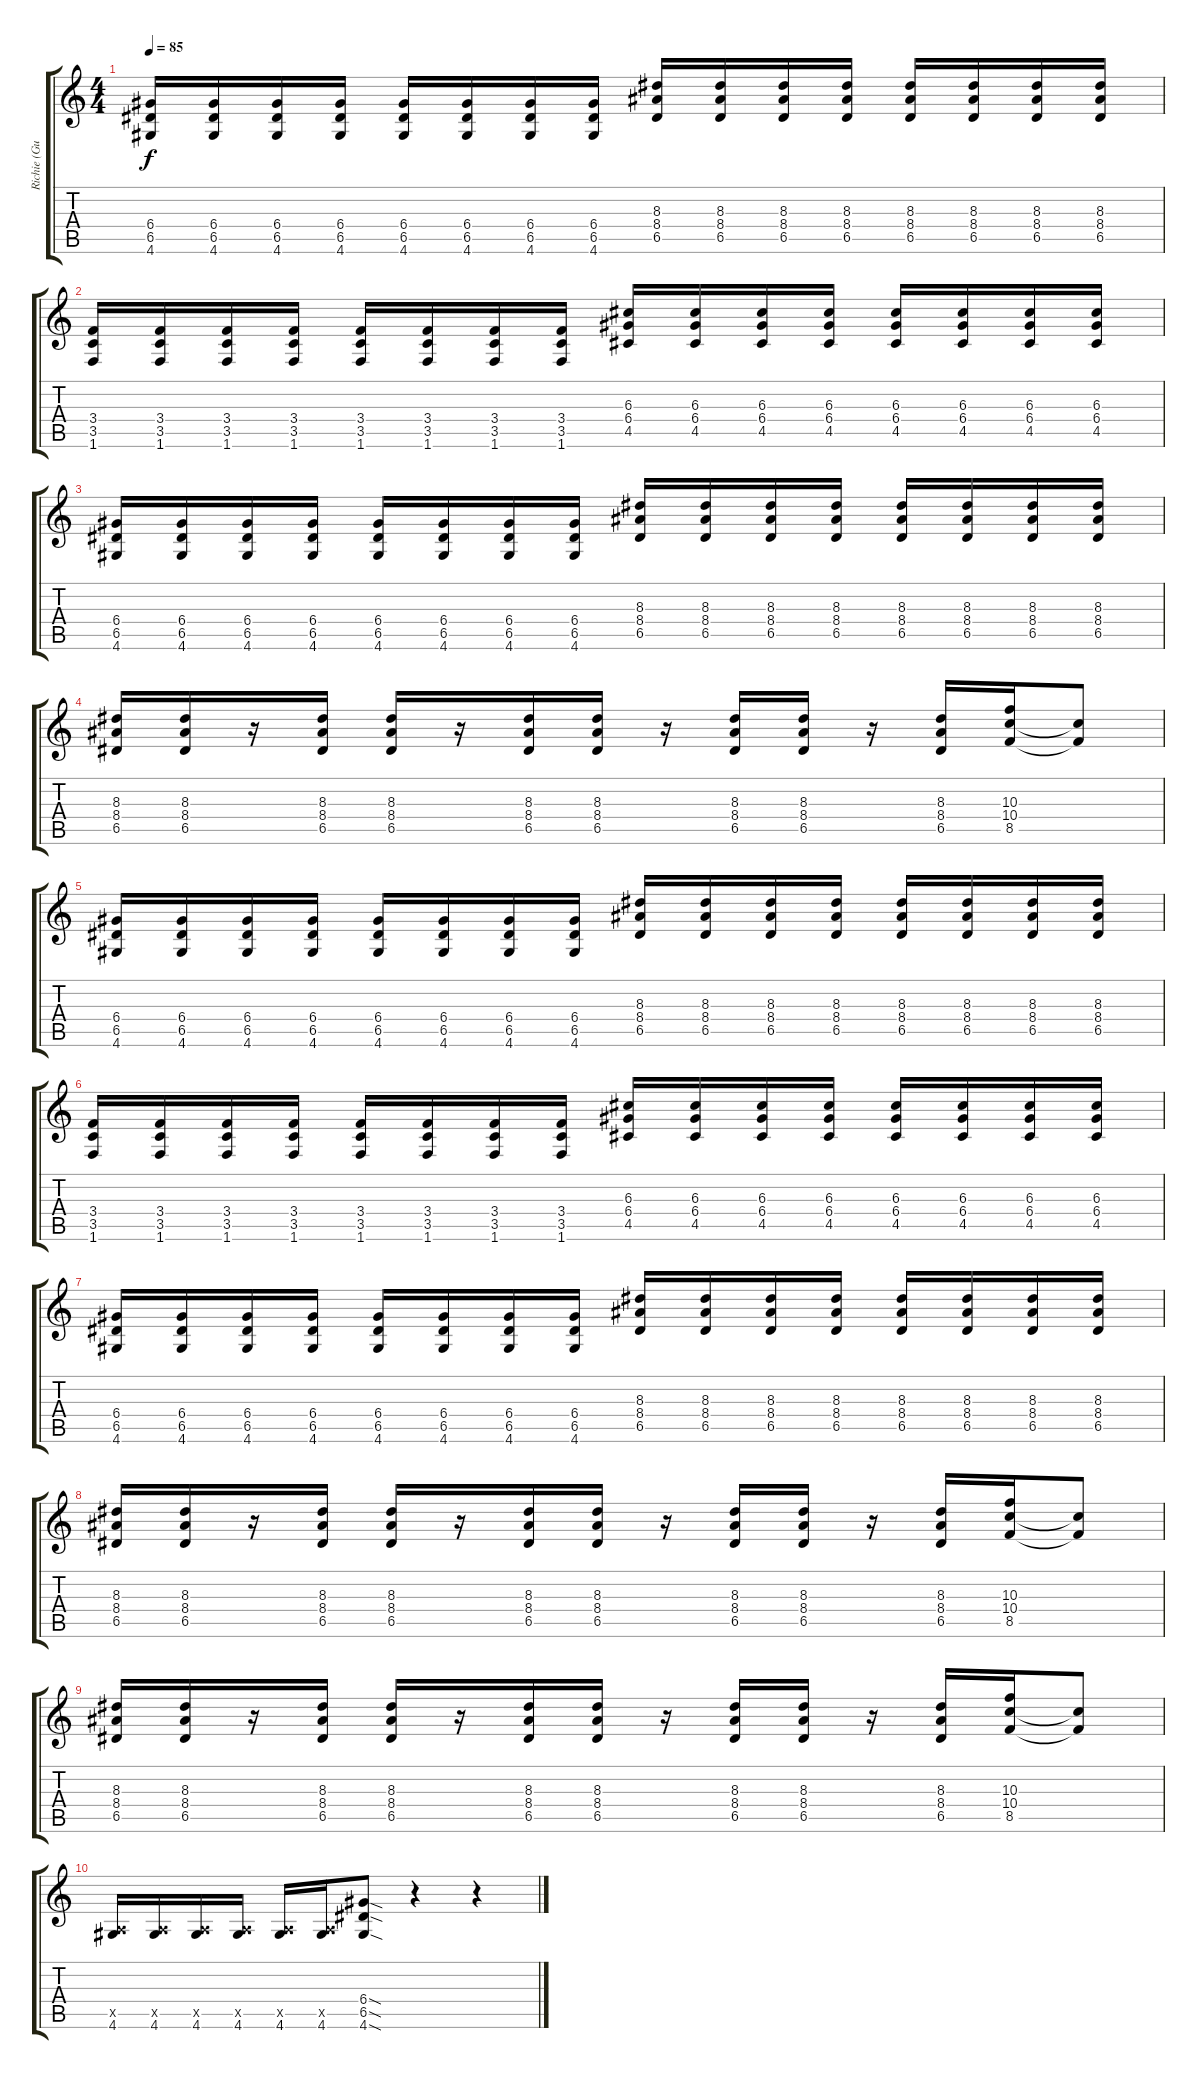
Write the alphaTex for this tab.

\track ("Richie (Guitarra 2)" "Richie (Gu") {instrument distortionguitar}
\staff {score tabs}
\tuning (E4 B3 G3 D3 A2 E2) {hide}
\ts (4 4)
\tempo 85
\clef g2
\ks c
(6.4 6.5 4.6).16{dy f} (6.4 6.5 4.6).16 (6.4 6.5 4.6).16 (6.4 6.5 4.6).16 (6.4 6.5 4.6).16 (6.4 6.5 4.6).16 (6.4 6.5 4.6).16 (6.4 6.5 4.6).16 (8.3 8.4 6.5).16 (8.3 8.4 6.5).16 (8.3 8.4 6.5).16 (8.3 8.4 6.5).16 (8.3 8.4 6.5).16 (8.3 8.4 6.5).16 (8.3 8.4 6.5).16 (8.3 8.4 6.5).16 |
(3.4 3.5 1.6).16 (3.4 3.5 1.6).16 (3.4 3.5 1.6).16 (3.4 3.5 1.6).16 (3.4 3.5 1.6).16 (3.4 3.5 1.6).16 (3.4 3.5 1.6).16 (3.4 3.5 1.6).16 (6.3 6.4 4.5).16 (6.3 6.4 4.5).16 (6.3 6.4 4.5).16 (6.3 6.4 4.5).16 (6.3 6.4 4.5).16 (6.3 6.4 4.5).16 (6.3 6.4 4.5).16 (6.3 6.4 4.5).16 |
(6.4 6.5 4.6).16 (6.4 6.5 4.6).16 (6.4 6.5 4.6).16 (6.4 6.5 4.6).16 (6.4 6.5 4.6).16 (6.4 6.5 4.6).16 (6.4 6.5 4.6).16 (6.4 6.5 4.6).16 (8.3 8.4 6.5).16 (8.3 8.4 6.5).16 (8.3 8.4 6.5).16 (8.3 8.4 6.5).16 (8.3 8.4 6.5).16 (8.3 8.4 6.5).16 (8.3 8.4 6.5).16 (8.3 8.4 6.5).16 |
(8.3 8.4 6.5).16 (8.3 8.4 6.5).16 r.16 (8.3 8.4 6.5).16 (8.3 8.4 6.5).16 r.16 (8.3 8.4 6.5).16 (8.3 8.4 6.5).16 r.16 (8.3 8.4 6.5).16 (8.3 8.4 6.5).16 r.16 (8.3 8.4 6.5).16 (10.3 10.4 8.5).16 (10.4{t} 8.5{t}).8 |
(6.4 6.5 4.6).16 (6.4 6.5 4.6).16 (6.4 6.5 4.6).16 (6.4 6.5 4.6).16 (6.4 6.5 4.6).16 (6.4 6.5 4.6).16 (6.4 6.5 4.6).16 (6.4 6.5 4.6).16 (8.3 8.4 6.5).16 (8.3 8.4 6.5).16 (8.3 8.4 6.5).16 (8.3 8.4 6.5).16 (8.3 8.4 6.5).16 (8.3 8.4 6.5).16 (8.3 8.4 6.5).16 (8.3 8.4 6.5).16 |
(3.4 3.5 1.6).16 (3.4 3.5 1.6).16 (3.4 3.5 1.6).16 (3.4 3.5 1.6).16 (3.4 3.5 1.6).16 (3.4 3.5 1.6).16 (3.4 3.5 1.6).16 (3.4 3.5 1.6).16 (6.3 6.4 4.5).16 (6.3 6.4 4.5).16 (6.3 6.4 4.5).16 (6.3 6.4 4.5).16 (6.3 6.4 4.5).16 (6.3 6.4 4.5).16 (6.3 6.4 4.5).16 (6.3 6.4 4.5).16 |
(6.4 6.5 4.6).16 (6.4 6.5 4.6).16 (6.4 6.5 4.6).16 (6.4 6.5 4.6).16 (6.4 6.5 4.6).16 (6.4 6.5 4.6).16 (6.4 6.5 4.6).16 (6.4 6.5 4.6).16 (8.3 8.4 6.5).16 (8.3 8.4 6.5).16 (8.3 8.4 6.5).16 (8.3 8.4 6.5).16 (8.3 8.4 6.5).16 (8.3 8.4 6.5).16 (8.3 8.4 6.5).16 (8.3 8.4 6.5).16 |
(8.3 8.4 6.5).16 (8.3 8.4 6.5).16 r.16 (8.3 8.4 6.5).16 (8.3 8.4 6.5).16 r.16 (8.3 8.4 6.5).16 (8.3 8.4 6.5).16 r.16 (8.3 8.4 6.5).16 (8.3 8.4 6.5).16 r.16 (8.3 8.4 6.5).16 (10.3 10.4 8.5).16 (10.4{t} 8.5{t}).8 |
(8.3 8.4 6.5).16 (8.3 8.4 6.5).16 r.16 (8.3 8.4 6.5).16 (8.3 8.4 6.5).16 r.16 (8.3 8.4 6.5).16 (8.3 8.4 6.5).16 r.16 (8.3 8.4 6.5).16 (8.3 8.4 6.5).16 r.16 (8.3 8.4 6.5).16 (10.3 10.4 8.5).16 (10.4{t} 8.5{t}).8 |
(0.5{x} 4.6).16 (0.5{x} 4.6).16 (0.5{x} 4.6).16 (0.5{x} 4.6).16 (0.5{x} 4.6).16 (0.5{x} 4.6).16 (6.4{sod} 6.5{sod} 4.6{sod}).8 r.4 r.4
